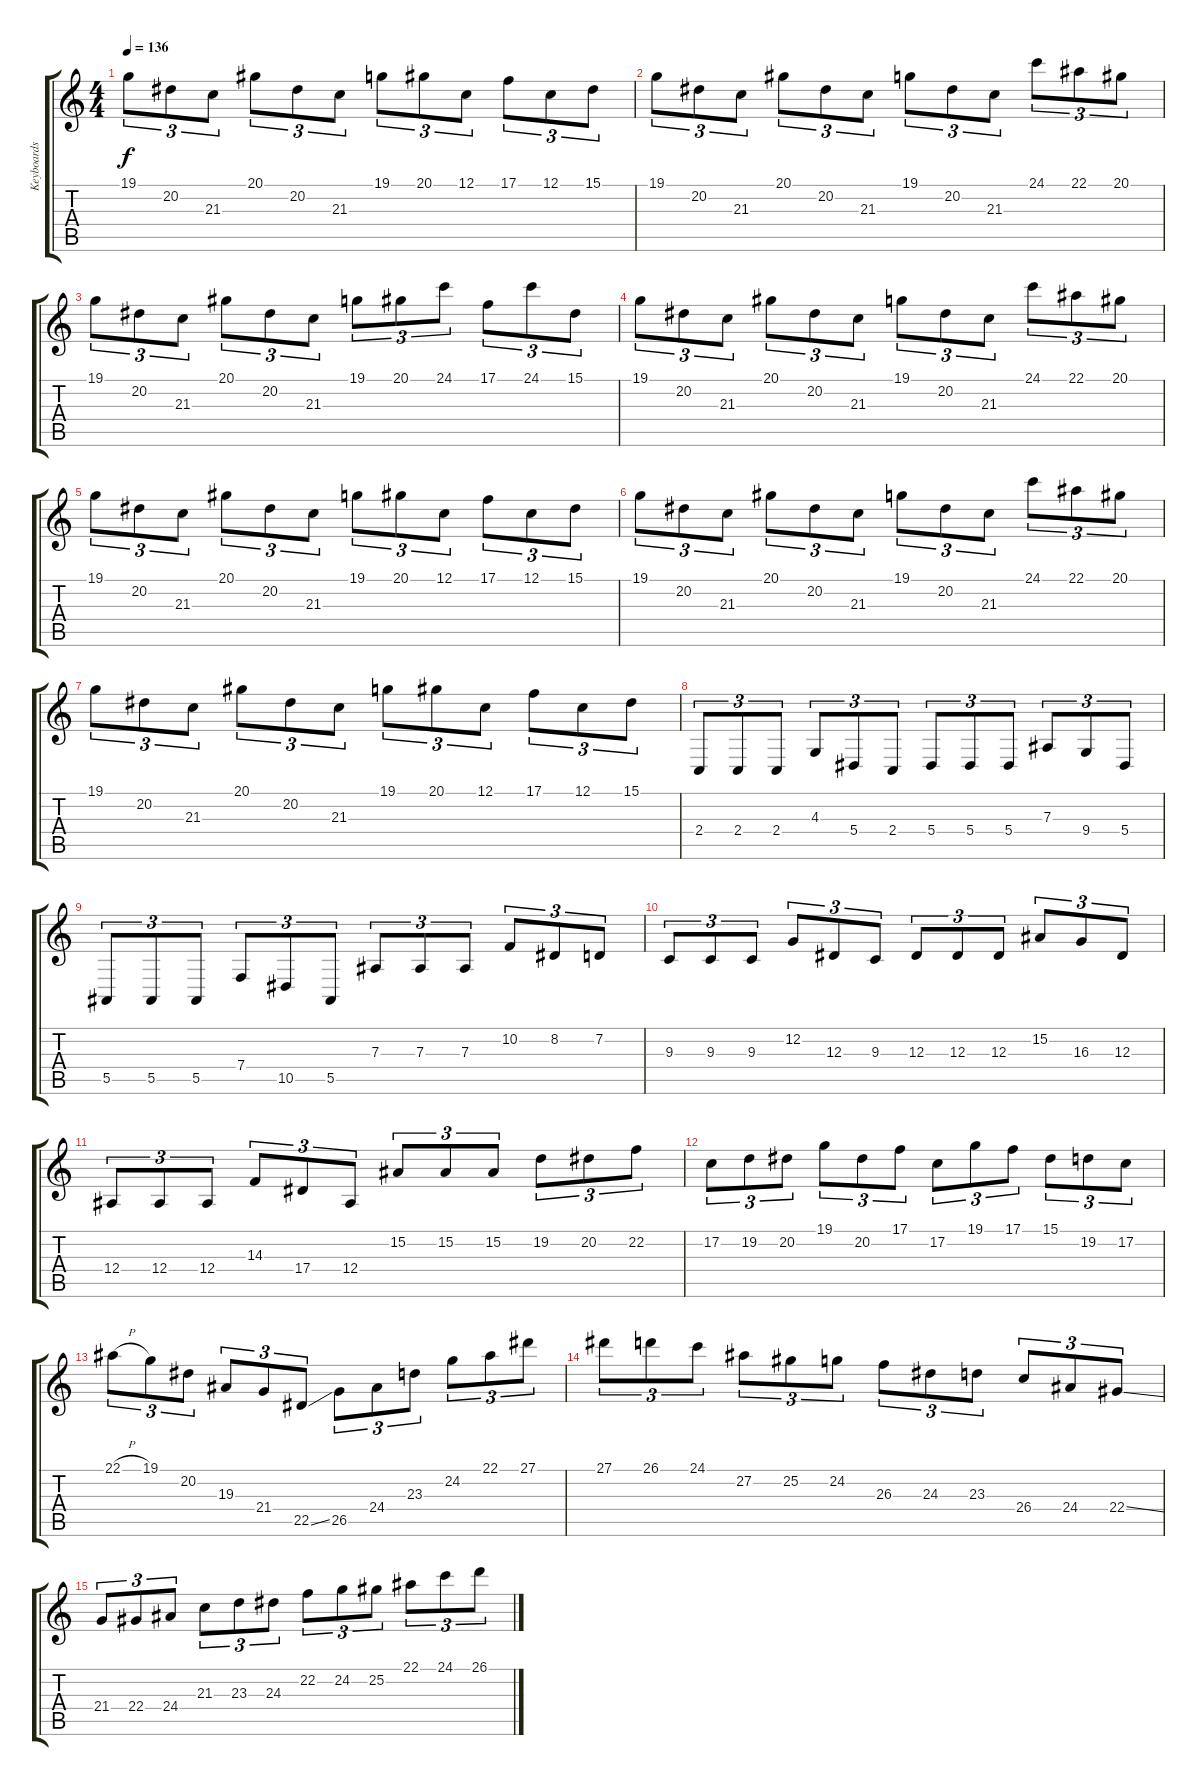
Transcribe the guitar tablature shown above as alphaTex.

\track ("Keyboards" "Keyboards") {instrument orchestralharp}
\staff {score tabs}
\tuning (C4 G3 Eb3 Bb2 F2 C2) {hide}
\ts (4 4)
\tempo 136
\clef g2
\ks c
19.1.8{tu (3 2) dy f} 20.2.8{tu (3 2)} 21.3.8{tu (3 2)} 20.1.8{tu (3 2)} 20.2.8{tu (3 2)} 21.3.8{tu (3 2)} 19.1.8{tu (3 2)} 20.1.8{tu (3 2)} 12.1.8{tu (3 2)} 17.1.8{tu (3 2)} 12.1.8{tu (3 2)} 15.1.8{tu (3 2)} |
19.1.8{tu (3 2)} 20.2.8{tu (3 2)} 21.3.8{tu (3 2)} 20.1.8{tu (3 2)} 20.2.8{tu (3 2)} 21.3.8{tu (3 2)} 19.1.8{tu (3 2)} 20.2.8{tu (3 2)} 21.3.8{tu (3 2)} 24.1.8{tu (3 2)} 22.1.8{tu (3 2)} 20.1.8{tu (3 2)} |
19.1.8{tu (3 2)} 20.2.8{tu (3 2)} 21.3.8{tu (3 2)} 20.1.8{tu (3 2)} 20.2.8{tu (3 2)} 21.3.8{tu (3 2)} 19.1.8{tu (3 2)} 20.1.8{tu (3 2)} 24.1.8{tu (3 2)} 17.1.8{tu (3 2)} 24.1.8{tu (3 2)} 15.1.8{tu (3 2)} |
19.1.8{tu (3 2)} 20.2.8{tu (3 2)} 21.3.8{tu (3 2)} 20.1.8{tu (3 2)} 20.2.8{tu (3 2)} 21.3.8{tu (3 2)} 19.1.8{tu (3 2)} 20.2.8{tu (3 2)} 21.3.8{tu (3 2)} 24.1.8{tu (3 2)} 22.1.8{tu (3 2)} 20.1.8{tu (3 2)} |
19.1.8{tu (3 2)} 20.2.8{tu (3 2)} 21.3.8{tu (3 2)} 20.1.8{tu (3 2)} 20.2.8{tu (3 2)} 21.3.8{tu (3 2)} 19.1.8{tu (3 2)} 20.1.8{tu (3 2)} 12.1.8{tu (3 2)} 17.1.8{tu (3 2)} 12.1.8{tu (3 2)} 15.1.8{tu (3 2)} |
19.1.8{tu (3 2)} 20.2.8{tu (3 2)} 21.3.8{tu (3 2)} 20.1.8{tu (3 2)} 20.2.8{tu (3 2)} 21.3.8{tu (3 2)} 19.1.8{tu (3 2)} 20.2.8{tu (3 2)} 21.3.8{tu (3 2)} 24.1.8{tu (3 2)} 22.1.8{tu (3 2)} 20.1.8{tu (3 2)} |
19.1.8{tu (3 2)} 20.2.8{tu (3 2)} 21.3.8{tu (3 2)} 20.1.8{tu (3 2)} 20.2.8{tu (3 2)} 21.3.8{tu (3 2)} 19.1.8{tu (3 2)} 20.1.8{tu (3 2)} 12.1.8{tu (3 2)} 17.1.8{tu (3 2)} 12.1.8{tu (3 2)} 15.1.8{tu (3 2)} |
2.4.8{tu (3 2) instrument lead1square} 2.4.8{tu (3 2)} 2.4.8{tu (3 2)} 4.3.8{tu (3 2)} 5.4.8{tu (3 2)} 2.4.8{tu (3 2)} 5.4.8{tu (3 2)} 5.4.8{tu (3 2)} 5.4.8{tu (3 2)} 7.3.8{tu (3 2)} 9.4.8{tu (3 2)} 5.4.8{tu (3 2)} |
5.5.8{tu (3 2)} 5.5.8{tu (3 2)} 5.5.8{tu (3 2)} 7.4.8{tu (3 2)} 10.5.8{tu (3 2)} 5.5.8{tu (3 2)} 7.3.8{tu (3 2)} 7.3.8{tu (3 2)} 7.3.8{tu (3 2)} 10.2.8{tu (3 2)} 8.2.8{tu (3 2)} 7.2.8{tu (3 2)} |
9.3.8{tu (3 2)} 9.3.8{tu (3 2)} 9.3.8{tu (3 2)} 12.2.8{tu (3 2)} 12.3.8{tu (3 2)} 9.3.8{tu (3 2)} 12.3.8{tu (3 2)} 12.3.8{tu (3 2)} 12.3.8{tu (3 2)} 15.2.8{tu (3 2)} 16.3.8{tu (3 2)} 12.3.8{tu (3 2)} |
12.4.8{tu (3 2)} 12.4.8{tu (3 2)} 12.4.8{tu (3 2)} 14.3.8{tu (3 2)} 17.4.8{tu (3 2)} 12.4.8{tu (3 2)} 15.2.8{tu (3 2)} 15.2.8{tu (3 2)} 15.2.8{tu (3 2)} 19.2.8{tu (3 2)} 20.2.8{tu (3 2)} 22.2.8{tu (3 2)} |
17.2.8{tu (3 2)} 19.2.8{tu (3 2)} 20.2.8{tu (3 2)} 19.1.8{tu (3 2)} 20.2.8{tu (3 2)} 17.1.8{tu (3 2)} 17.2.8{tu (3 2)} 19.1.8{tu (3 2)} 17.1.8{tu (3 2)} 15.1.8{tu (3 2)} 19.2.8{tu (3 2)} 17.2.8{tu (3 2)} |
22.1{h}.8{tu (3 2)} 19.1.8{tu (3 2)} 20.2.8{tu (3 2)} 19.3.8{tu (3 2)} 21.4.8{tu (3 2)} 22.5{ss}.8{tu (3 2)} 26.5.8{tu (3 2)} 24.4.8{tu (3 2)} 23.3.8{tu (3 2)} 24.2.8{tu (3 2)} 22.1.8{tu (3 2)} 27.1.8{tu (3 2)} |
27.1.8{tu (3 2)} 26.1.8{tu (3 2)} 24.1.8{tu (3 2)} 27.2.8{tu (3 2)} 25.2.8{tu (3 2)} 24.2.8{tu (3 2)} 26.3.8{tu (3 2)} 24.3.8{tu (3 2)} 23.3.8{tu (3 2)} 26.4.8{tu (3 2)} 24.4.8{tu (3 2)} 22.4{ss}.8{tu (3 2)} |
21.4.8{tu (3 2)} 22.4.8{tu (3 2)} 24.4.8{tu (3 2)} 21.3.8{tu (3 2)} 23.3.8{tu (3 2)} 24.3.8{tu (3 2)} 22.2.8{tu (3 2)} 24.2.8{tu (3 2)} 25.2.8{tu (3 2)} 22.1.8{tu (3 2)} 24.1.8{tu (3 2)} 26.1.8{tu (3 2)}
